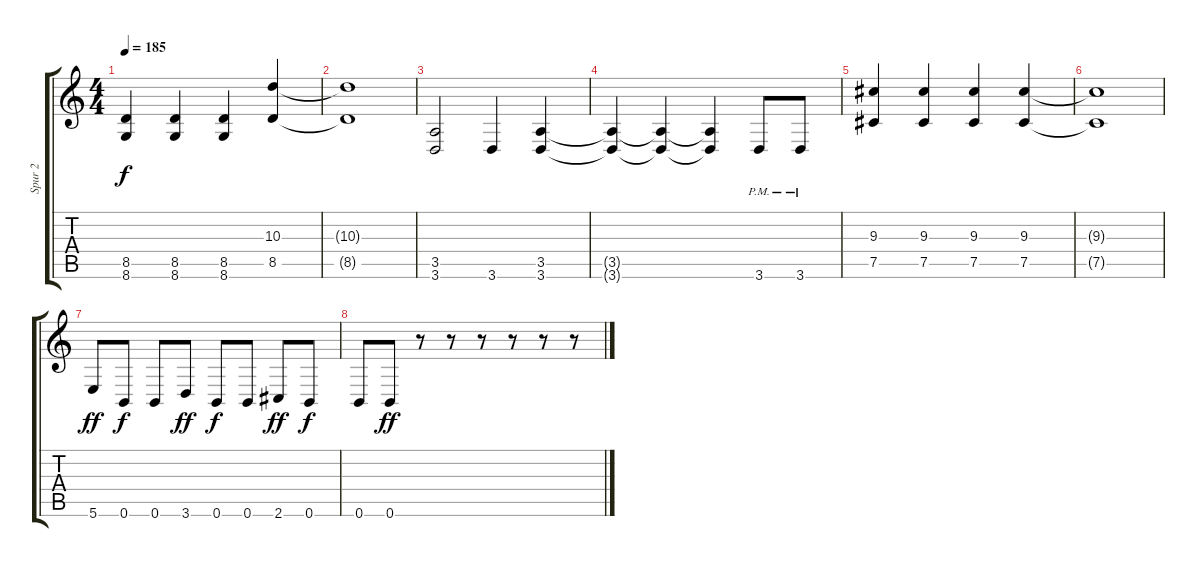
\track ("Spur 2" "Spur 2") {instrument distortionguitar}
\staff {score tabs}
\tuning (Db4 Ab3 E3 B2 Gb2 B1) {hide}
\ts (4 4)
\tempo 185
\clef g2
\ks c
(8.5 8.6).4{dy f} (8.5 8.6).4 (8.5 8.6).4 (10.3 8.5).4 |
(10.3{t} 8.5{t}).1 |
(3.5 3.6).2 3.6.4 (3.5 3.6).4 |
(3.5{t} 3.6{t}).4 (3.5{t} 3.6{t}).4 (3.5{t} 3.6{t}).4 3.6{pm}.8 3.6{pm}.8 |
(9.3 7.5).4 (9.3 7.5).4 (9.3 7.5).4 (9.3 7.5).4 |
(9.3{t} 7.5{t}).1 |
5.6.8{dy ff} 0.6.8{dy f} 0.6.8 3.6.8{dy ff} 0.6.8{dy f} 0.6.8 2.6.8{dy ff} 0.6.8{dy f} |
0.6.8 0.6.8{dy ff} r.8 r.8 r.8 r.8 r.8 r.8
